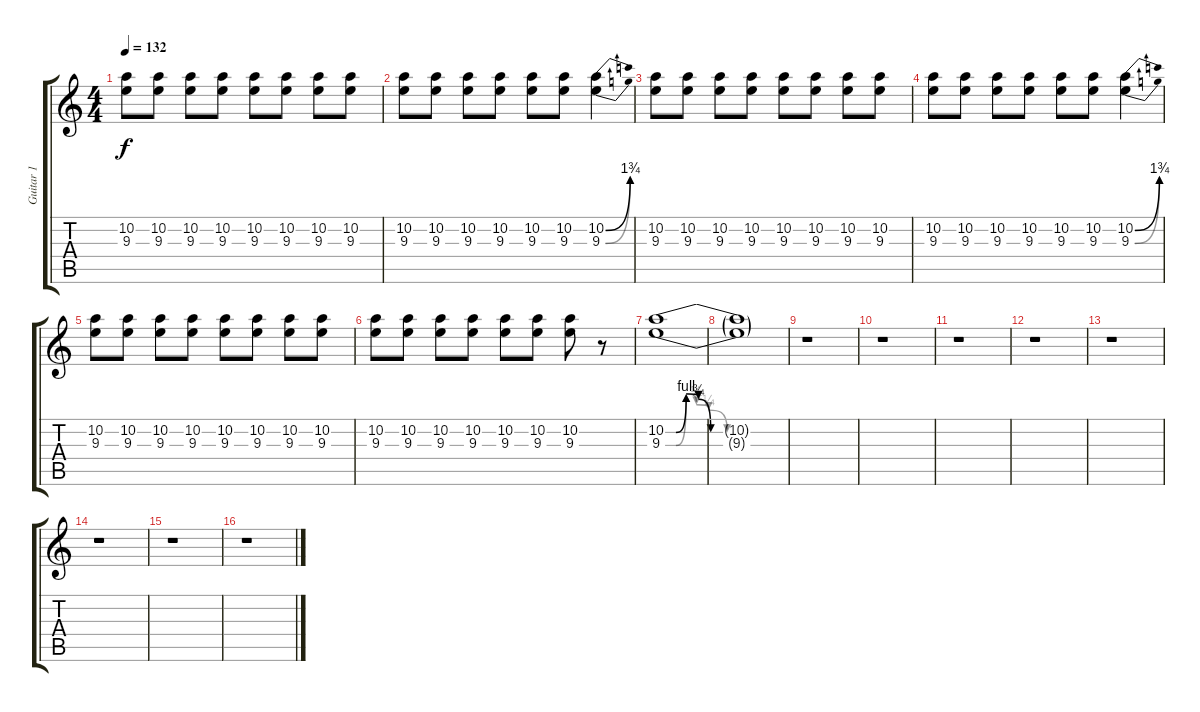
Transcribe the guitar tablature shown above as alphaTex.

\track ("Guitar 1" "Guitar 1") {instrument electricguitarclean}
\staff {score tabs}
\tuning (E4 B3 G3 D3 A2 E2) {hide}
\ts (4 4)
\tempo 132
\clef g2
\ks c
(10.2 9.3).8{dy f instrument overdrivenguitar} (10.2 9.3).8 (10.2 9.3).8 (10.2 9.3).8 (10.2 9.3).8 (10.2 9.3).8 (10.2 9.3).8 (10.2 9.3).8 |
(10.2 9.3).8 (10.2 9.3).8 (10.2 9.3).8 (10.2 9.3).8 (10.2 9.3).8 (10.2 9.3).8 (10.2{be (bend 0 0 60 7)} 9.3{be (bend 0 0 60 7)}).4 |
(10.2 9.3).8{instrument overdrivenguitar} (10.2 9.3).8 (10.2 9.3).8 (10.2 9.3).8 (10.2 9.3).8 (10.2 9.3).8 (10.2 9.3).8 (10.2 9.3).8 |
(10.2 9.3).8 (10.2 9.3).8 (10.2 9.3).8 (10.2 9.3).8 (10.2 9.3).8 (10.2 9.3).8 (10.2{be (bend 0 0 60 7)} 9.3{be (bend 0 0 60 7)}).4 |
(10.2 9.3).8{instrument overdrivenguitar} (10.2 9.3).8 (10.2 9.3).8 (10.2 9.3).8 (10.2 9.3).8 (10.2 9.3).8 (10.2 9.3).8 (10.2 9.3).8 |
(10.2 9.3).8 (10.2 9.3).8 (10.2 9.3).8 (10.2 9.3).8 (10.2 9.3).8 (10.2 9.3).8 (10.2 9.3).8 r.8 |
(10.2{be (custom 0 0 5 0 10 4 16 3 22 0 35 0 45 0 60 0)} 9.3{be (custom 0 0 5 0 10 4 15 2 21 1 30 0 45 0 60 0)}).1 |
(10.2{t} 9.3{t}).1 |
r.1 |
r.1 |
r.1 |
r.1 |
r.1 |
r.1 |
r.1 |
r.1
